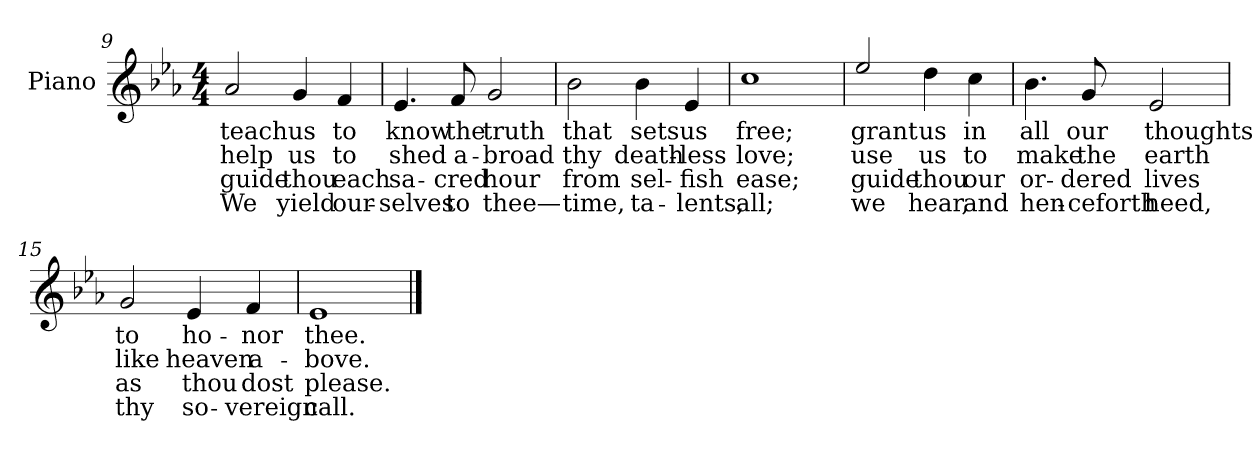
**kern	**text	**text	**text	**text
*part1	*part1	*part1	*part1	*part1
*staff1	*staff1	*staff1	*staff1	*staff1
*I"Piano	*	*	*	*
*I'Pno.	*	*	*	*
!!LO:LB:g=z
*clefG2	*	*	*	*
*k[b-e-a-]	*	*	*	*
*E-:	*	*	*	*
*M4/4	*	*	*	*
=9	=9	=9	=9	=9
!	!LO:LY:b:color=#000000	!LO:LY:b:color=#000000	!LO:LY:b:color=#000000	!LO:LY:b:color=#000000
2a-i/	teach	help	guide	We
!	!LO:LY:b:color=#000000	!LO:LY:b:color=#000000	!LO:LY:b:color=#000000	!LO:LY:b:color=#000000
4gi/	us	us	thou	yield
!	!LO:LY:b:color=#000000	!LO:LY:b:color=#000000	!LO:LY:b:color=#000000	!LO:LY:b:color=#000000
4fi/	to	to	each	our-
=10	=10	=10	=10	=10
!	!LO:LY:b:color=#000000	!LO:LY:b:color=#000000	!LO:LY:b:color=#000000	!LO:LY:b:color=#000000
4.e-i/	know	shed	-sa-	-selves
!	!LO:LY:b:color=#000000	!LO:LY:b:color=#000000	!LO:LY:b:color=#000000	!LO:LY:b:color=#000000
8fi/	the	a-	cred	to
!	!LO:LY:b:color=#000000	!LO:LY:b:color=#000000	!LO:LY:b:color=#000000	!LO:LY:b:color=#000000
2gi/	truth	-broad	hour	thee—
=11	=11	=11	=11	=11
!	!LO:LY:b:color=#000000	!LO:LY:b:color=#000000	!LO:LY:b:color=#000000	!LO:LY:b:color=#000000
2b-i\	that	thy	from	time,
!	!LO:LY:b:color=#000000	!LO:LY:b:color=#000000	!LO:LY:b:color=#000000	!LO:LY:b:color=#000000
4b-i\	sets	death-	sel-	-ta-
!	!LO:LY:b:color=#000000	!LO:LY:b:color=#000000	!LO:LY:b:color=#000000	!LO:LY:b:color=#000000
4e-i/	us	-less	-fish	lents,
=12	=12	=12	=12	=12
!	!LO:LY:b:color=#000000	!LO:LY:b:color=#000000	!LO:LY:b:color=#000000	!LO:LY:b:color=#000000
1cci	free;	love;	ease;	all;
!!LO:LB:g=z
=13	=13	=13	=13	=13
!	!LO:LY:b:color=#000000	!LO:LY:b:color=#000000	!LO:LY:b:color=#000000	!LO:LY:b:color=#000000
2ee-i/	grant	use	guide	we
!	!LO:LY:b:color=#000000	!LO:LY:b:color=#000000	!LO:LY:b:color=#000000	!LO:LY:b:color=#000000
4ddi\	us	us	thou	hear,
!	!LO:LY:b:color=#000000	!LO:LY:b:color=#000000	!LO:LY:b:color=#000000	!LO:LY:b:color=#000000
4cci\	in	to	our	and
=14	=14	=14	=14	=14
!	!LO:LY:b:color=#000000	!LO:LY:b:color=#000000	!LO:LY:b:color=#000000	!LO:LY:b:color=#000000
4.b-i\	all	make	or-	-hen-
!	!LO:LY:b:color=#000000	!LO:LY:b:color=#000000	!LO:LY:b:color=#000000	!LO:LY:b:color=#000000
8gi/	our	the	-dered	ceforth
!	!LO:LY:b:color=#000000	!LO:LY:b:color=#000000	!LO:LY:b:color=#000000	!LO:LY:b:color=#000000
2e-i/	thoughts	earth	lives	heed,
=15	=15	=15	=15	=15
!	!LO:LY:b:color=#000000	!LO:LY:b:color=#000000	!LO:LY:b:color=#000000	!LO:LY:b:color=#000000
2gi/	to	like	as	thy
!	!LO:LY:b:color=#000000	!LO:LY:b:color=#000000	!LO:LY:b:color=#000000	!LO:LY:b:color=#000000
4e-i/	ho-	heaven	thou	so-
!	!LO:LY:b:color=#000000	!LO:LY:b:color=#000000	!LO:LY:b:color=#000000	!LO:LY:b:color=#000000
4fi/	-nor	a-	-dost	vereign
=16	=16	=16	=16	=16
!	!LO:LY:b:color=#000000	!LO:LY:b:color=#000000	!LO:LY:b:color=#000000	!LO:LY:b:color=#000000
1e-i	thee.	-bove.	please.	call.
==	==	==	==	==
*-	*-	*-	*-	*-
